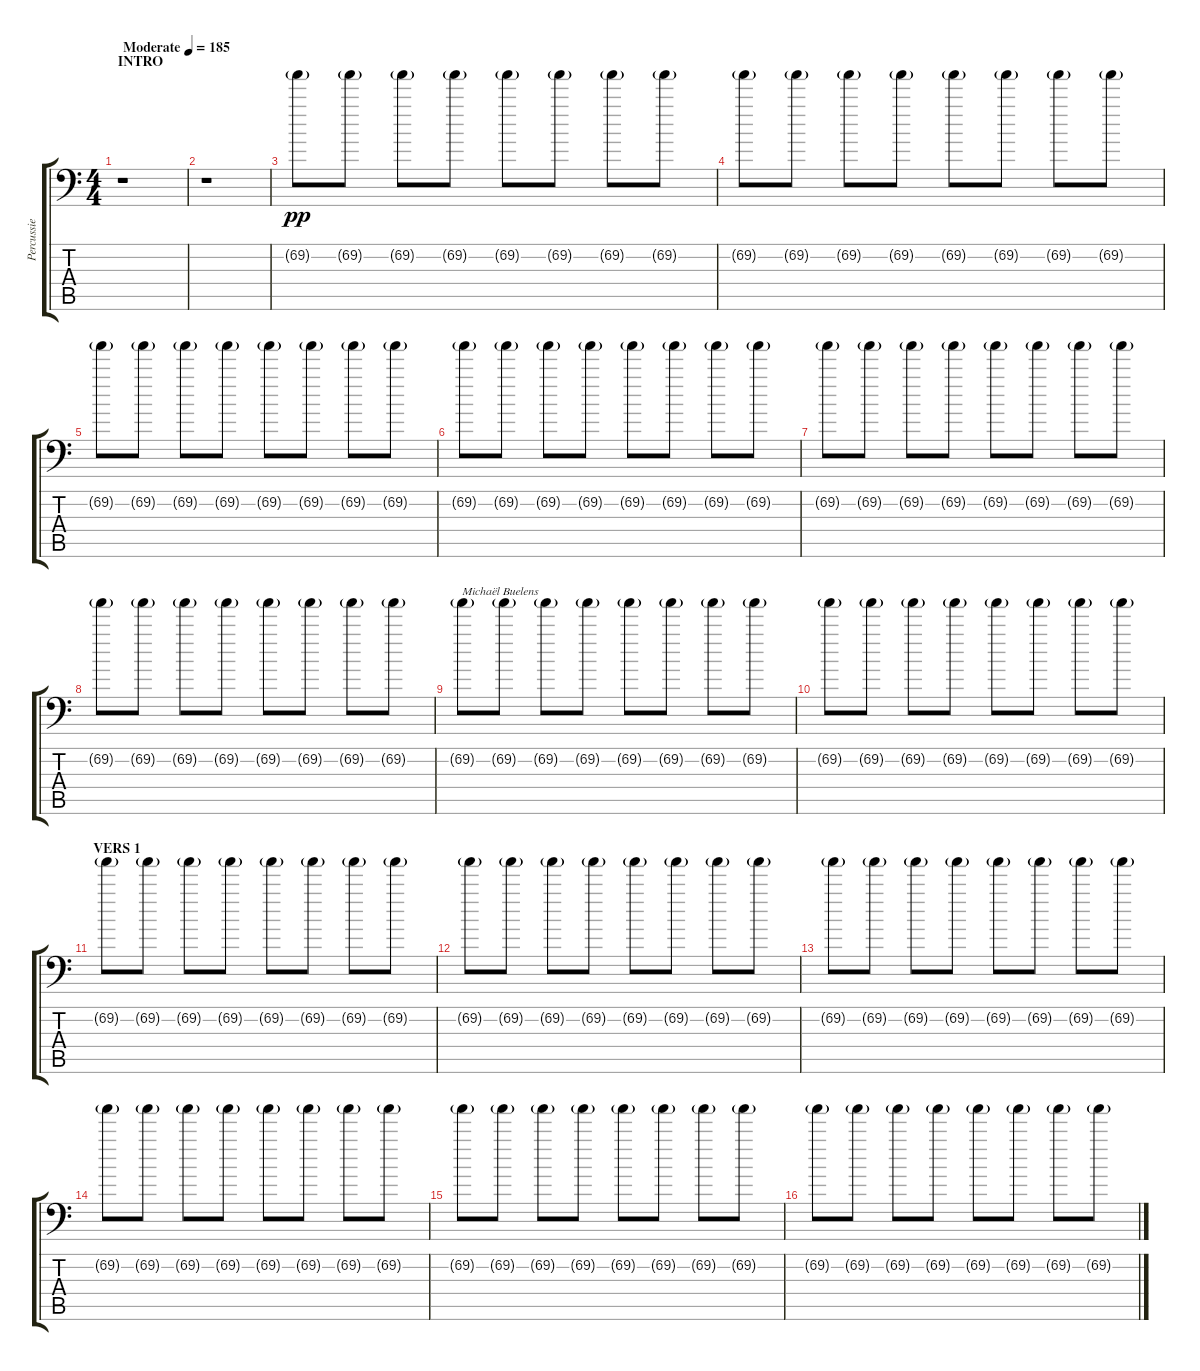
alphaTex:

\track ("Percussie" "Percussie") {instrument acousticgrandpiano}
\staff {score tabs}
\tuning (C-1 C-1 C-1 C-1 C-1 C-1) {hide}
\ts (4 4)
\section ("" "INTRO")
\tempo (185 "Moderate")
\clef f4
\ks c
r.1{dy pp instrument acousticgrandpiano} |
r.1 |
69.2{g}.8 69.2{g}.8 69.2{g}.8 69.2{g}.8 69.2{g}.8 69.2{g}.8 69.2{g}.8 69.2{g}.8 |
69.2{g}.8 69.2{g}.8 69.2{g}.8 69.2{g}.8 69.2{g}.8 69.2{g}.8 69.2{g}.8 69.2{g}.8 |
69.2{g}.8 69.2{g}.8 69.2{g}.8 69.2{g}.8 69.2{g}.8 69.2{g}.8 69.2{g}.8 69.2{g}.8 |
69.2{g}.8 69.2{g}.8 69.2{g}.8 69.2{g}.8 69.2{g}.8 69.2{g}.8 69.2{g}.8 69.2{g}.8 |
69.2{g}.8 69.2{g}.8 69.2{g}.8 69.2{g}.8 69.2{g}.8 69.2{g}.8 69.2{g}.8 69.2{g}.8 |
69.2{g}.8 69.2{g}.8 69.2{g}.8 69.2{g}.8 69.2{g}.8 69.2{g}.8 69.2{g}.8 69.2{g}.8 |
69.2{g}.8{txt "Michaël Buelens"} 69.2{g}.8 69.2{g}.8 69.2{g}.8 69.2{g}.8 69.2{g}.8 69.2{g}.8 69.2{g}.8 |
69.2{g}.8 69.2{g}.8 69.2{g}.8 69.2{g}.8 69.2{g}.8 69.2{g}.8 69.2{g}.8 69.2{g}.8 |
\section ("" "VERS 1")
69.2{g}.8 69.2{g}.8 69.2{g}.8 69.2{g}.8 69.2{g}.8 69.2{g}.8 69.2{g}.8 69.2{g}.8 |
69.2{g}.8 69.2{g}.8 69.2{g}.8 69.2{g}.8 69.2{g}.8 69.2{g}.8 69.2{g}.8 69.2{g}.8 |
69.2{g}.8 69.2{g}.8 69.2{g}.8 69.2{g}.8 69.2{g}.8 69.2{g}.8 69.2{g}.8 69.2{g}.8 |
69.2{g}.8 69.2{g}.8 69.2{g}.8 69.2{g}.8 69.2{g}.8 69.2{g}.8 69.2{g}.8 69.2{g}.8 |
69.2{g}.8 69.2{g}.8 69.2{g}.8 69.2{g}.8 69.2{g}.8 69.2{g}.8 69.2{g}.8 69.2{g}.8 |
69.2{g}.8 69.2{g}.8 69.2{g}.8 69.2{g}.8 69.2{g}.8 69.2{g}.8 69.2{g}.8 69.2{g}.8
